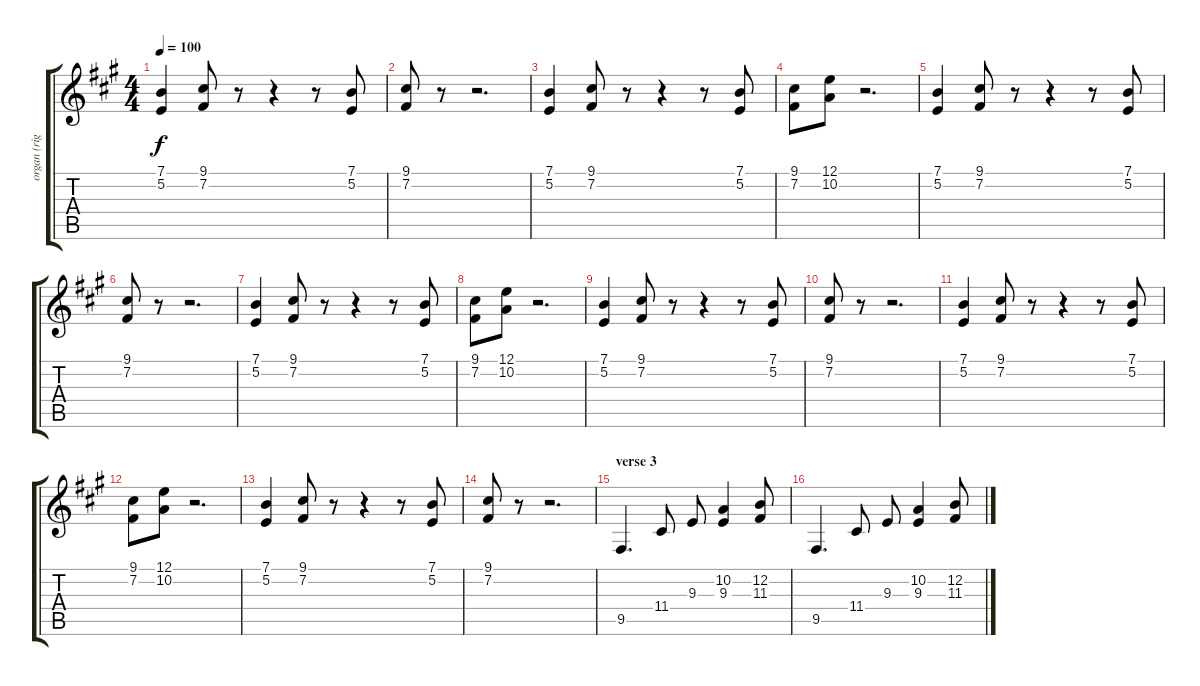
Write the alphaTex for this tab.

\track ("organ (right hand)" "organ (rig") {instrument rockorgan}
\staff {score tabs}
\tuning (E4 B3 G3 D3 A2 E2) {hide}
\ts (4 4)
\tempo 100
\clef g2
\ks a
(7.1 5.2).4{dy f} (9.1 7.2).8 r.8 r.4 r.8 (7.1 5.2).8 |
(9.1 7.2).8 r.8 r.2{d} |
(7.1 5.2).4 (9.1 7.2).8 r.8 r.4 r.8 (7.1 5.2).8 |
(9.1 7.2).8 (12.1 10.2).8 r.2{d} |
(7.1 5.2).4 (9.1 7.2).8 r.8 r.4 r.8 (7.1 5.2).8 |
(9.1 7.2).8 r.8 r.2{d} |
(7.1 5.2).4 (9.1 7.2).8 r.8 r.4 r.8 (7.1 5.2).8 |
(9.1 7.2).8 (12.1 10.2).8 r.2{d} |
(7.1 5.2).4 (9.1 7.2).8 r.8 r.4 r.8 (7.1 5.2).8 |
(9.1 7.2).8 r.8 r.2{d} |
(7.1 5.2).4 (9.1 7.2).8 r.8 r.4 r.8 (7.1 5.2).8 |
(9.1 7.2).8 (12.1 10.2).8 r.2{d} |
(7.1 5.2).4 (9.1 7.2).8 r.8 r.4 r.8 (7.1 5.2).8 |
(9.1 7.2).8 r.8 r.2{d} |
\section ("" "verse 3")
9.5.4{d} 11.4.8 9.3.8 (10.2 9.3).4 (12.2 11.3).8 |
9.5.4{d} 11.4.8 9.3.8 (10.2 9.3).4 (12.2 11.3).8
